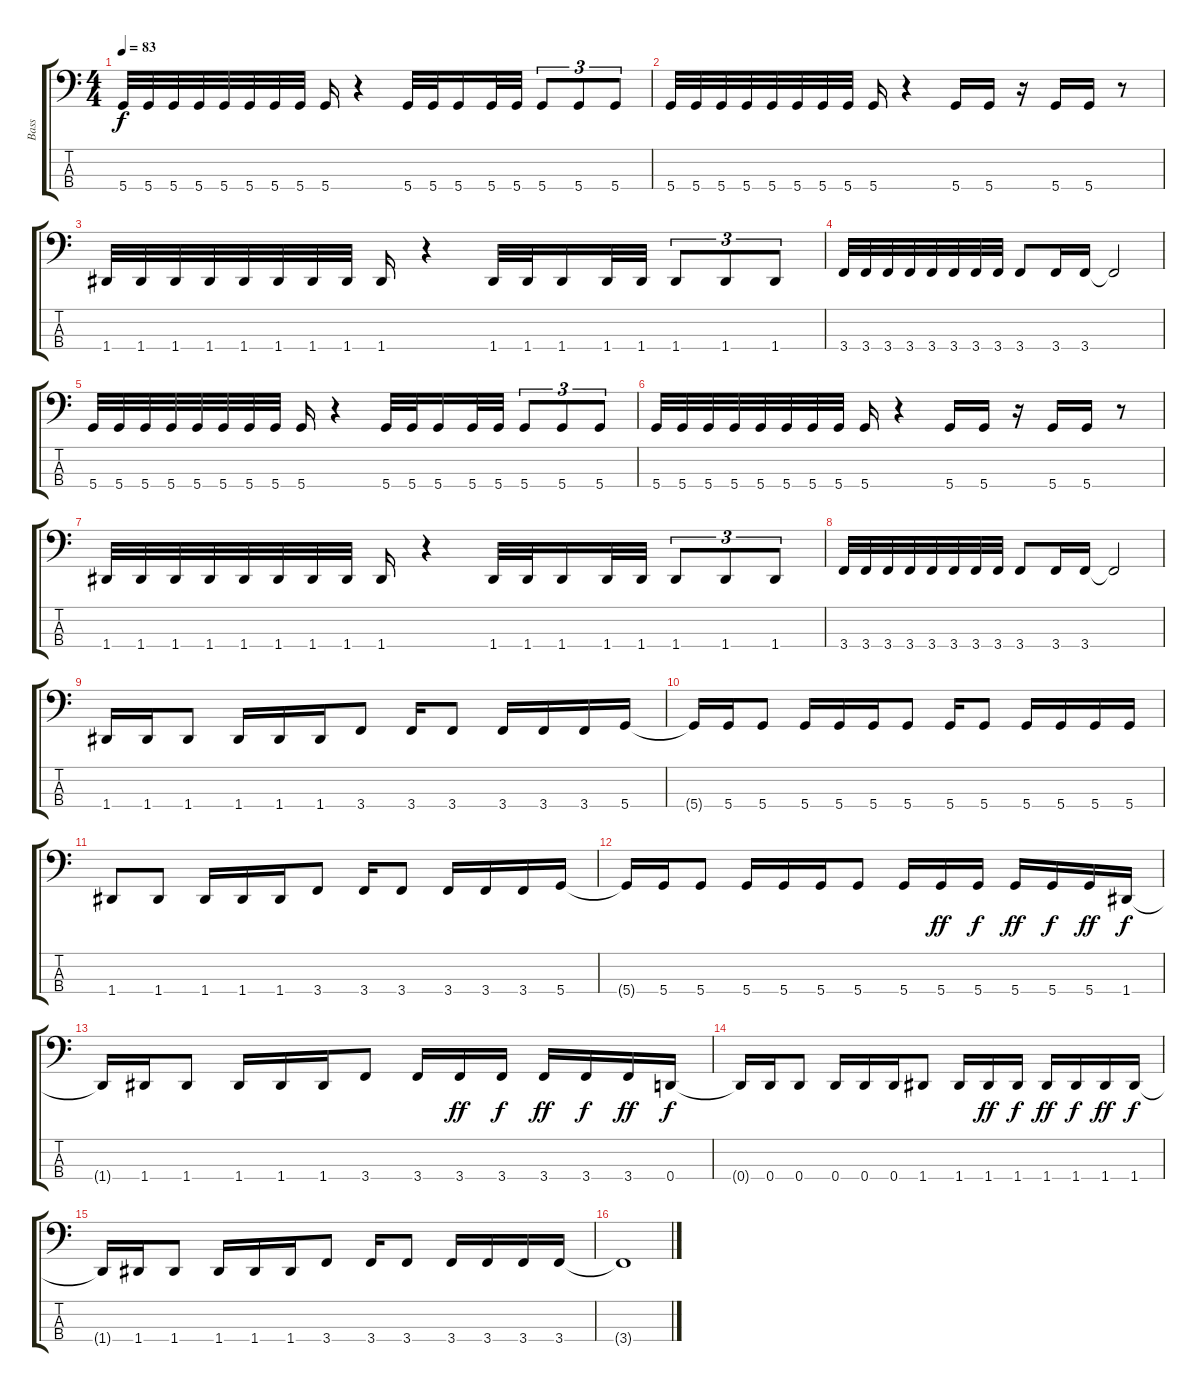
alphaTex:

\track ("Bass" "Bass") {instrument electricbasspick}
\staff {score tabs}
\tuning (F2 C2 G1 D1) {hide}
\ts (4 4)
\tempo 83
\clef f4
\ks c
5.4.32{dy f} 5.4.32 5.4.32 5.4.32 5.4.32 5.4.32 5.4.32 5.4.32 5.4.16 r.4 5.4.32 5.4.32 5.4.16 5.4.32 5.4.32 5.4.8{tu (3 2)} 5.4.8{tu (3 2)} 5.4.8{tu (3 2)} |
5.4.32 5.4.32 5.4.32 5.4.32 5.4.32 5.4.32 5.4.32 5.4.32 5.4.16 r.4 5.4.16 5.4.16 r.16 5.4.16 5.4.16 r.8 |
1.4.32 1.4.32 1.4.32 1.4.32 1.4.32 1.4.32 1.4.32 1.4.32 1.4.16 r.4 1.4.32 1.4.32 1.4.16 1.4.32 1.4.32 1.4.8{tu (3 2)} 1.4.8{tu (3 2)} 1.4.8{tu (3 2)} |
3.4.32 3.4.32 3.4.32 3.4.32 3.4.32 3.4.32 3.4.32 3.4.32 3.4.8 3.4.16 3.4.16 3.4{t}.2 |
5.4.32 5.4.32 5.4.32 5.4.32 5.4.32 5.4.32 5.4.32 5.4.32 5.4.16 r.4 5.4.32 5.4.32 5.4.16 5.4.32 5.4.32 5.4.8{tu (3 2)} 5.4.8{tu (3 2)} 5.4.8{tu (3 2)} |
5.4.32 5.4.32 5.4.32 5.4.32 5.4.32 5.4.32 5.4.32 5.4.32 5.4.16 r.4 5.4.16 5.4.16 r.16 5.4.16 5.4.16 r.8 |
1.4.32 1.4.32 1.4.32 1.4.32 1.4.32 1.4.32 1.4.32 1.4.32 1.4.16 r.4 1.4.32 1.4.32 1.4.16 1.4.32 1.4.32 1.4.8{tu (3 2)} 1.4.8{tu (3 2)} 1.4.8{tu (3 2)} |
3.4.32 3.4.32 3.4.32 3.4.32 3.4.32 3.4.32 3.4.32 3.4.32 3.4.8 3.4.16 3.4.16 3.4{t}.2 |
1.4.16 1.4.16 1.4.8 1.4.16 1.4.16 1.4.16 3.4.8 3.4.16 3.4.8 3.4.16 3.4.16 3.4.16 5.4.16 |
5.4{t}.16 5.4.16 5.4.8 5.4.16 5.4.16 5.4.16 5.4.8 5.4.16 5.4.8 5.4.16 5.4.16 5.4.16 5.4.16 |
1.4.8 1.4.8 1.4.16 1.4.16 1.4.16 3.4.8 3.4.16 3.4.8 3.4.16 3.4.16 3.4.16 5.4.16 |
5.4{t}.16 5.4.16 5.4.8 5.4.16 5.4.16 5.4.16 5.4.8 5.4.16 5.4.16{dy ff} 5.4.16{dy f} 5.4.16{dy ff} 5.4.16{dy f} 5.4.16{dy ff} 1.4.16{dy f} |
1.4{t}.16 1.4.16 1.4.8 1.4.16 1.4.16 1.4.16 3.4.8 3.4.16 3.4.16{dy ff} 3.4.16{dy f} 3.4.16{dy ff} 3.4.16{dy f} 3.4.16{dy ff} 0.4.16{dy f} |
0.4{t}.16 0.4.16 0.4.8 0.4.16 0.4.16 0.4.16 1.4.8 1.4.16 1.4.16{dy ff} 1.4.16{dy f} 1.4.16{dy ff} 1.4.16{dy f} 1.4.16{dy ff} 1.4.16{dy f} |
1.4{t}.16 1.4.16 1.4.8 1.4.16 1.4.16 1.4.16 3.4.8 3.4.16 3.4.8 3.4.16 3.4.16 3.4.16 3.4.16 |
3.4{t}.1
